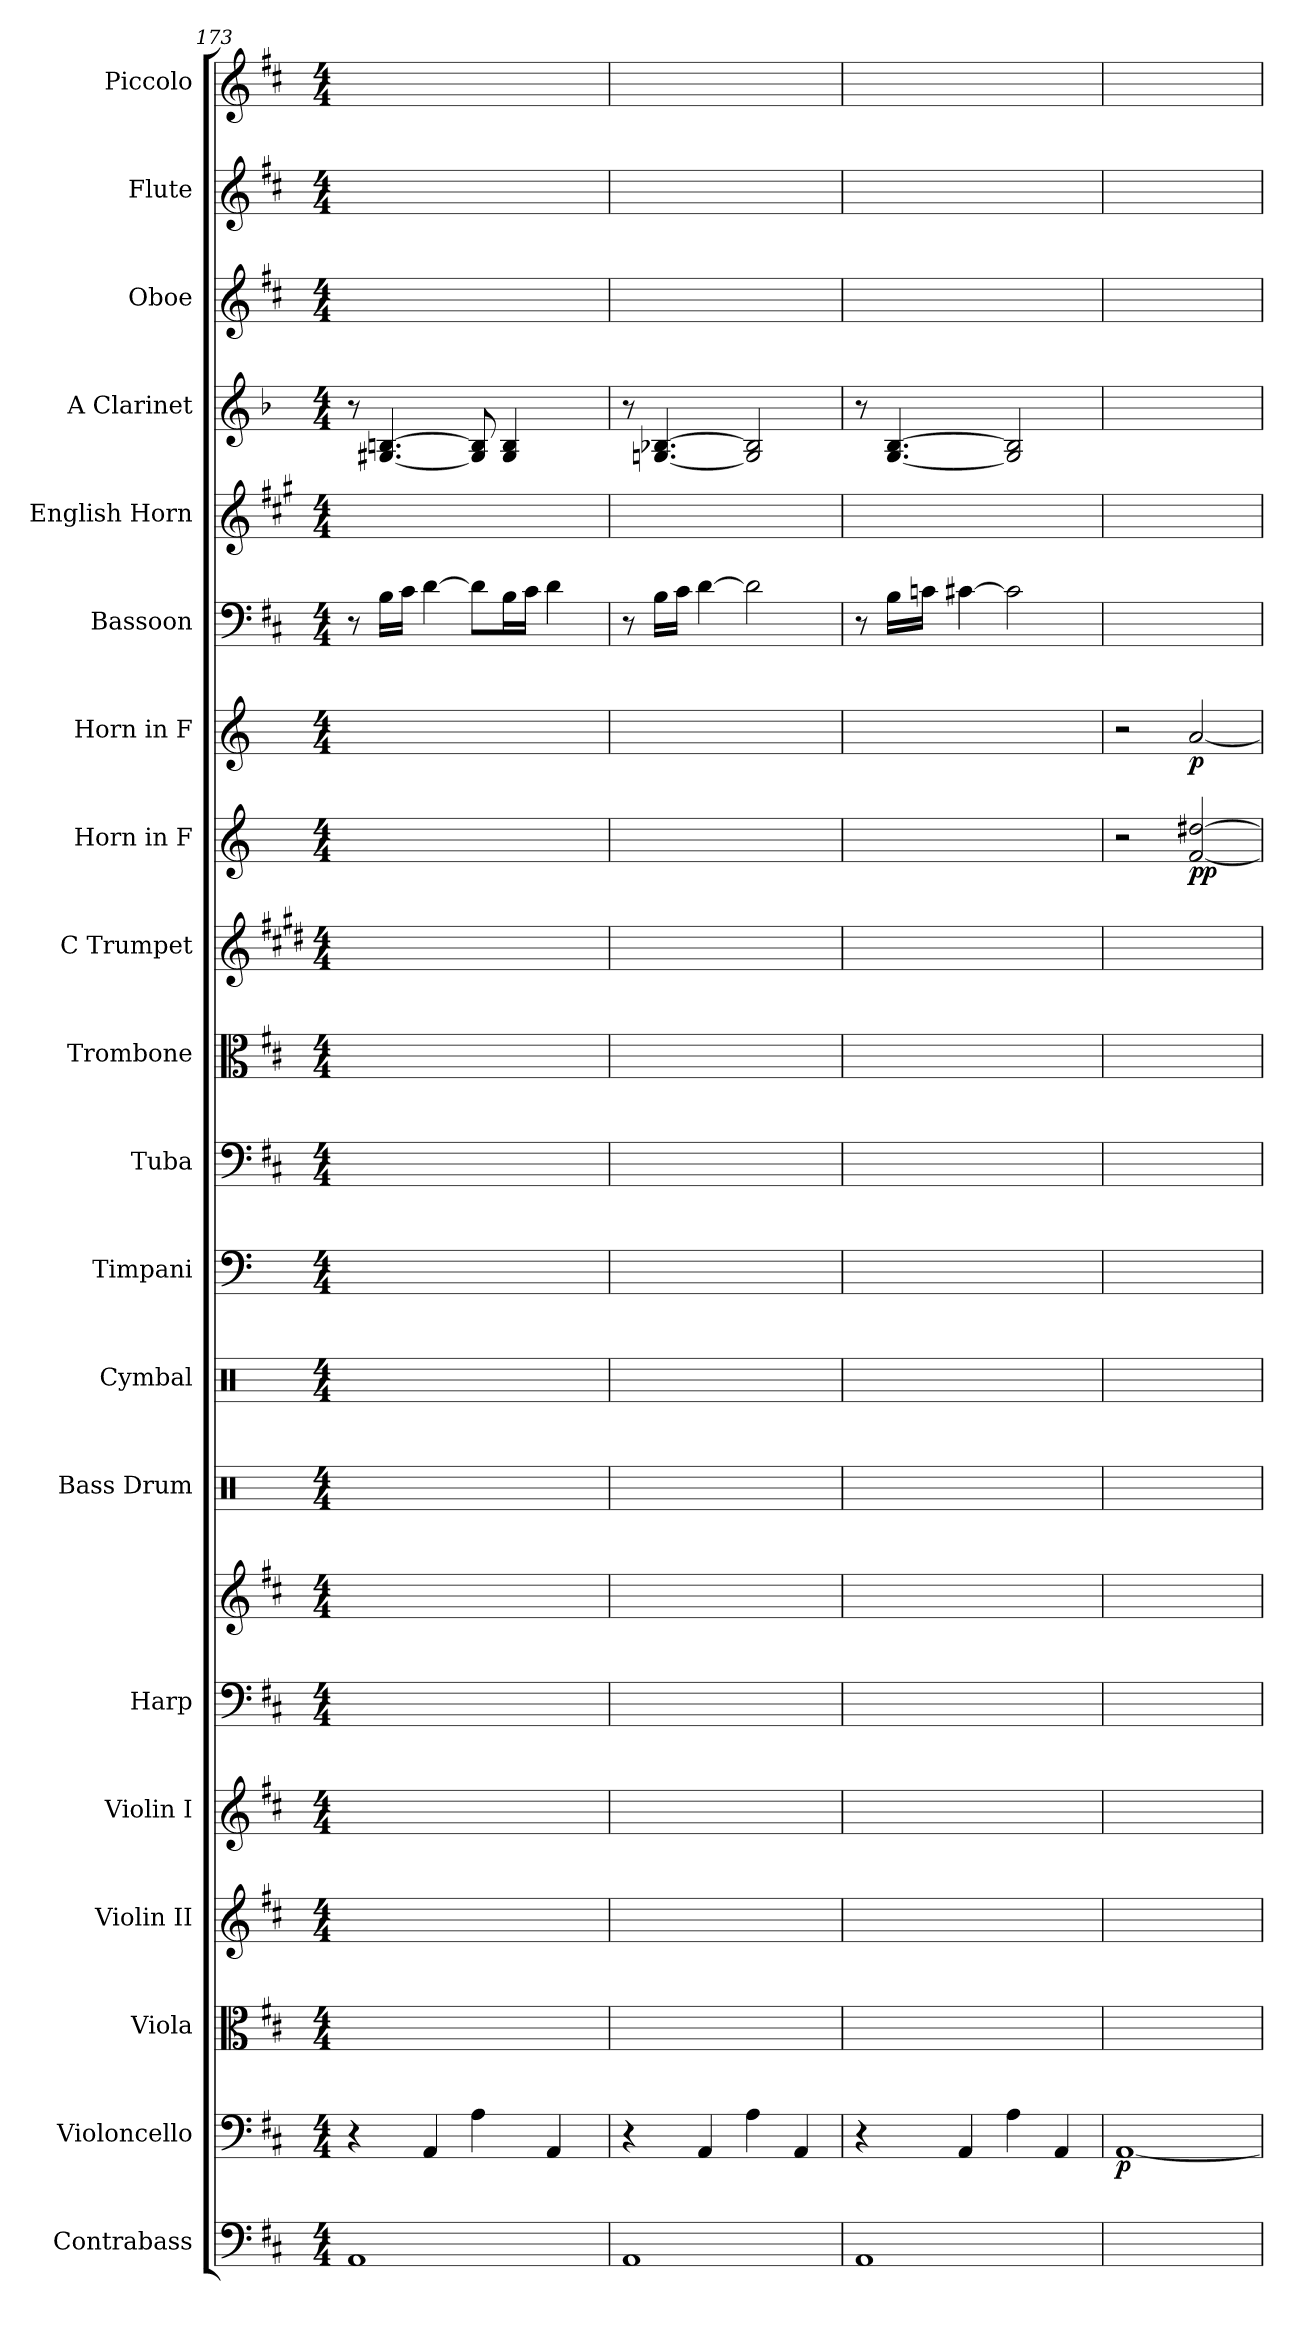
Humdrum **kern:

**kern	**kern	**dynam	**kern	**kern	**kern	**kern	**kern	**kern	**kern	**kern	**kern	**kern	**kern	**kern	**dynam	**kern	**dynam	**kern	**kern	**kern	**kern	**kern	**kern
*part20	*part19	*part19	*part18	*part17	*part16	*part15	*part15	*part14	*part13	*part12	*part11	*part10	*part9	*part8	*part8	*part7	*part7	*part6	*part5	*part4	*part3	*part2	*part1
*staff21	*staff20	*staff20	*staff19	*staff18	*staff17	*staff16	*staff15	*staff14	*staff13	*staff12	*staff11	*staff10	*staff9	*staff8	*staff8	*staff7	*staff7	*staff6	*staff5	*staff4	*staff3	*staff2	*staff1
*I"Contrabass	*I"Violoncello	*	*I"Viola	*I"Violin II	*I"Violin I	*I"Harp	*	*I"Bass Drum	*I"Cymbal	*I"Timpani	*I"Tuba	*I"Trombone	*I"C Trumpet	*I"Horn in F	*	*I"Horn in F	*	*I"Bassoon	*I"English Horn	*I"A Clarinet	*I"Oboe	*I"Flute	*I"Piccolo
*I'Cb.	*I'Vlc.	*	*I'Vla.	*I'Vln.II	*I'Vln.I	*I'Hrp.	*	*I'B. Dr.	*I'Cym.	*I'Timp.	*I'Tba.	*I'Trb.	*I'C Tpt.	*	*	*	*	*I'Bsn.	*I'E. Hn.	*I'A Cl.	*I'Ob.	*I'Fl.	*I'Picc.
*clefF4	*clefF4	*	*clefC3	*clefG2	*clefG2	*clefF4	*clefG2	*clefX	*clefX	*clefF4	*clefF4	*clefC3	*clefG2	*clefG2	*	*clefG2	*	*clefF4	*clefG2	*clefG2	*clefG2	*clefG2	*clefG2
*ITrd7c12	*	*	*	*	*	*	*	*	*	*	*	*	*	*ITrd4c7	*	*ITrd4c7	*	*	*ITrd4c7	*ITrd2c3	*	*	*ITrd-7c-12
*k[f#c#]	*k[f#c#]	*	*k[f#c#]	*k[f#c#]	*k[f#c#]	*k[f#c#]	*k[f#c#]	*k[]	*k[]	*k[]	*k[f#c#]	*k[f#c#]	*k[f#c#g#d#]	*k[b-]	*	*k[b-]	*	*k[f#c#]	*k[f#c#]	*k[f#c#]	*k[f#c#]	*k[f#c#]	*k[f#c#]
*M4/4	*M4/4	*	*M4/4	*M4/4	*M4/4	*M4/4	*M4/4	*M4/4	*M4/4	*M4/4	*M4/4	*M4/4	*M4/4	*M4/4	*	*M4/4	*	*M4/4	*M4/4	*M4/4	*M4/4	*M4/4	*M4/4
=173	=173	=173	=173	=173	=173	=173	=173	=173	=173	=173	=173	=173	=173	=173	=173	=173	=173	=173	=173	=173	=173	=173	=173
1AAA	4r	.	1ryy	1ryy	1ryy	1ryy	1ryy	1ryy	1ryy	1ryy	1ryy	1ryy	1ryy	1ryy	.	1ryy	.	8r	1ryy	8r	1ryy	1ryy	1ryy
.	.	.	.	.	.	.	.	.	.	.	.	.	.	.	.	.	.	16B\LL	.	[4.E#X/ [4.G#X/	.	.	.
.	.	.	.	.	.	.	.	.	.	.	.	.	.	.	.	.	.	16c#\JJ	.	.	.	.	.
.	4AA/	.	.	.	.	.	.	.	.	.	.	.	.	.	.	.	.	[4d\	.	.	.	.	.
.	4A\	.	.	.	.	.	.	.	.	.	.	.	.	.	.	.	.	8d\L]	.	8E#/] 8G#/]	.	.	.
.	.	.	.	.	.	.	.	.	.	.	.	.	.	.	.	.	.	16B\L	.	4E#/ 4G#/	.	.	.
.	.	.	.	.	.	.	.	.	.	.	.	.	.	.	.	.	.	16c#\JJ	.	.	.	.	.
.	4AA/	.	.	.	.	.	.	.	.	.	.	.	.	.	.	.	.	4d\	.	.	.	.	.
.	.	.	.	.	.	.	.	.	.	.	.	.	.	.	.	.	.	.	.	8ryy	.	.	.
=174	=174	=174	=174	=174	=174	=174	=174	=174	=174	=174	=174	=174	=174	=174	=174	=174	=174	=174	=174	=174	=174	=174	=174
1AAA	4r	.	1ryy	1ryy	1ryy	1ryy	1ryy	1ryy	1ryy	1ryy	1ryy	1ryy	1ryy	1ryy	.	1ryy	.	8r	1ryy	8r	1ryy	1ryy	1ryy
.	.	.	.	.	.	.	.	.	.	.	.	.	.	.	.	.	.	16B\LL	.	[4.En/ [4.Gn/	.	.	.
.	.	.	.	.	.	.	.	.	.	.	.	.	.	.	.	.	.	16c#\JJ	.	.	.	.	.
.	4AA/	.	.	.	.	.	.	.	.	.	.	.	.	.	.	.	.	[4d\	.	.	.	.	.
.	4A\	.	.	.	.	.	.	.	.	.	.	.	.	.	.	.	.	2d\]	.	2E/] 2G/]	.	.	.
.	4AA/	.	.	.	.	.	.	.	.	.	.	.	.	.	.	.	.	.	.	.	.	.	.
=175	=175	=175	=175	=175	=175	=175	=175	=175	=175	=175	=175	=175	=175	=175	=175	=175	=175	=175	=175	=175	=175	=175	=175
1AAA	4r	.	1ryy	1ryy	1ryy	1ryy	1ryy	1ryy	1ryy	1ryy	1ryy	1ryy	1ryy	1ryy	.	1ryy	.	8r	1ryy	8r	1ryy	1ryy	1ryy
.	.	.	.	.	.	.	.	.	.	.	.	.	.	.	.	.	.	16B\LL	.	[4.E/ [4.G/	.	.	.
.	.	.	.	.	.	.	.	.	.	.	.	.	.	.	.	.	.	16cn\JJ	.	.	.	.	.
.	4AA/	.	.	.	.	.	.	.	.	.	.	.	.	.	.	.	.	[4c#X\	.	.	.	.	.
.	4A\	.	.	.	.	.	.	.	.	.	.	.	.	.	.	.	.	2c#\]	.	2E/] 2G/]	.	.	.
.	4AA/	.	.	.	.	.	.	.	.	.	.	.	.	.	.	.	.	.	.	.	.	.	.
=176	=176	=176	=176	=176	=176	=176	=176	=176	=176	=176	=176	=176	=176	=176	=176	=176	=176	=176	=176	=176	=176	=176	=176
!	!	!LO:DY:b	!	!	!	!	!	!	!	!	!	!	!	!	!	!	!	!	!	!	!	!	!
1ryy	[1AA	p	1ryy	1ryy	1ryy	1ryy	1ryy	1ryy	1ryy	1ryy	1ryy	1ryy	1ryy	2r	.	2r	.	1ryy	1ryy	1ryy	1ryy	1ryy	1ryy
!	!	!	!	!	!	!	!	!	!	!	!	!	!	!	!LO:DY:b	!	!LO:DY:b	!	!	!	!	!	!
.	.	.	.	.	.	.	.	.	.	.	.	.	.	[2B-/ [2g#X/	pp	[2d/	p	.	.	.	.	.	.
=	=	=	=	=	=	=	=	=	=	=	=	=	=	=	=	=	=	=	=	=	=	=	=
*-	*-	*-	*-	*-	*-	*-	*-	*-	*-	*-	*-	*-	*-	*-	*-	*-	*-	*-	*-	*-	*-	*-	*-
